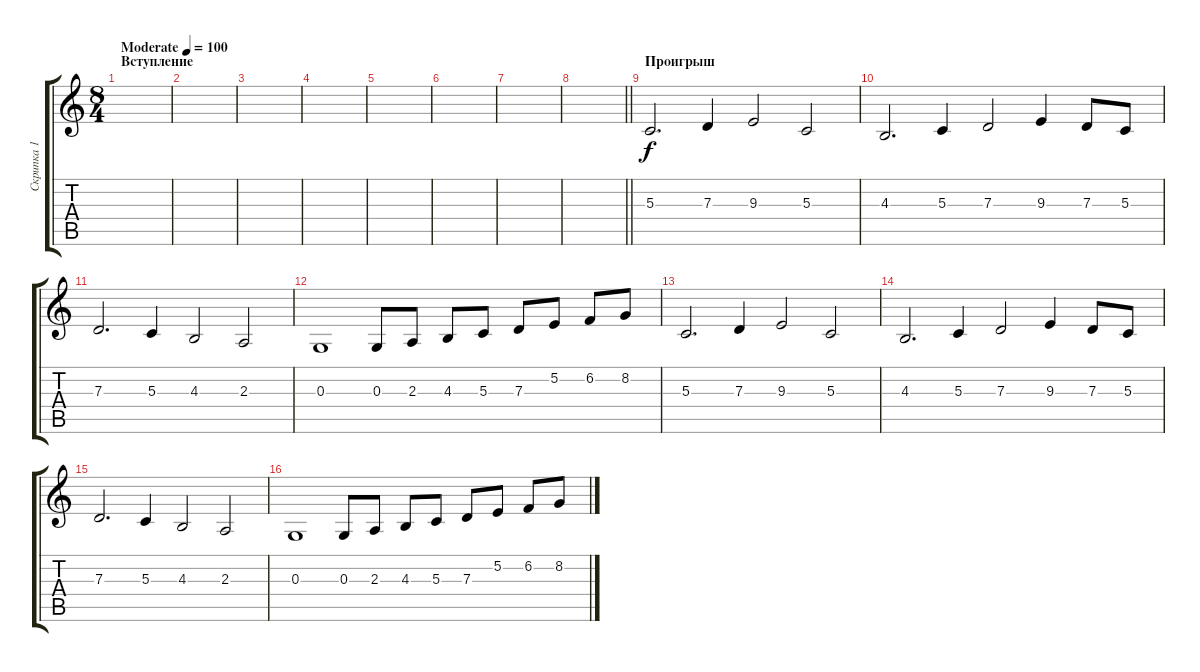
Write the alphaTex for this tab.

\track ("Скрипка 1" "Скрипка 1") {instrument stringensemble1}
\staff {score tabs}
\tuning (E4 B3 G3 D3 A2 E2) {hide}
\ts (8 4)
\section ("" "Вступление")
\tempo (100 "Moderate")
\clef g2
\ks c
|
|
|
|
|
|
|
\barLineRight lightlight
|
\section ("" "Проигрыш")
5.3.2{d} 7.3.4 9.3.2 5.3.2 |
4.3.2{d} 5.3.4 7.3.2 9.3.4 7.3.8 5.3.8 |
7.3.2{d} 5.3.4 4.3.2 2.3.2 |
0.3.1 0.3.8 2.3.8 4.3.8 5.3.8 7.3.8 5.2.8 6.2.8 8.2.8 |
5.3.2{d} 7.3.4 9.3.2 5.3.2 |
4.3.2{d} 5.3.4 7.3.2 9.3.4 7.3.8 5.3.8 |
7.3.2{d} 5.3.4 4.3.2 2.3.2 |
0.3.1 0.3.8 2.3.8 4.3.8 5.3.8 7.3.8 5.2.8 6.2.8 8.2.8
